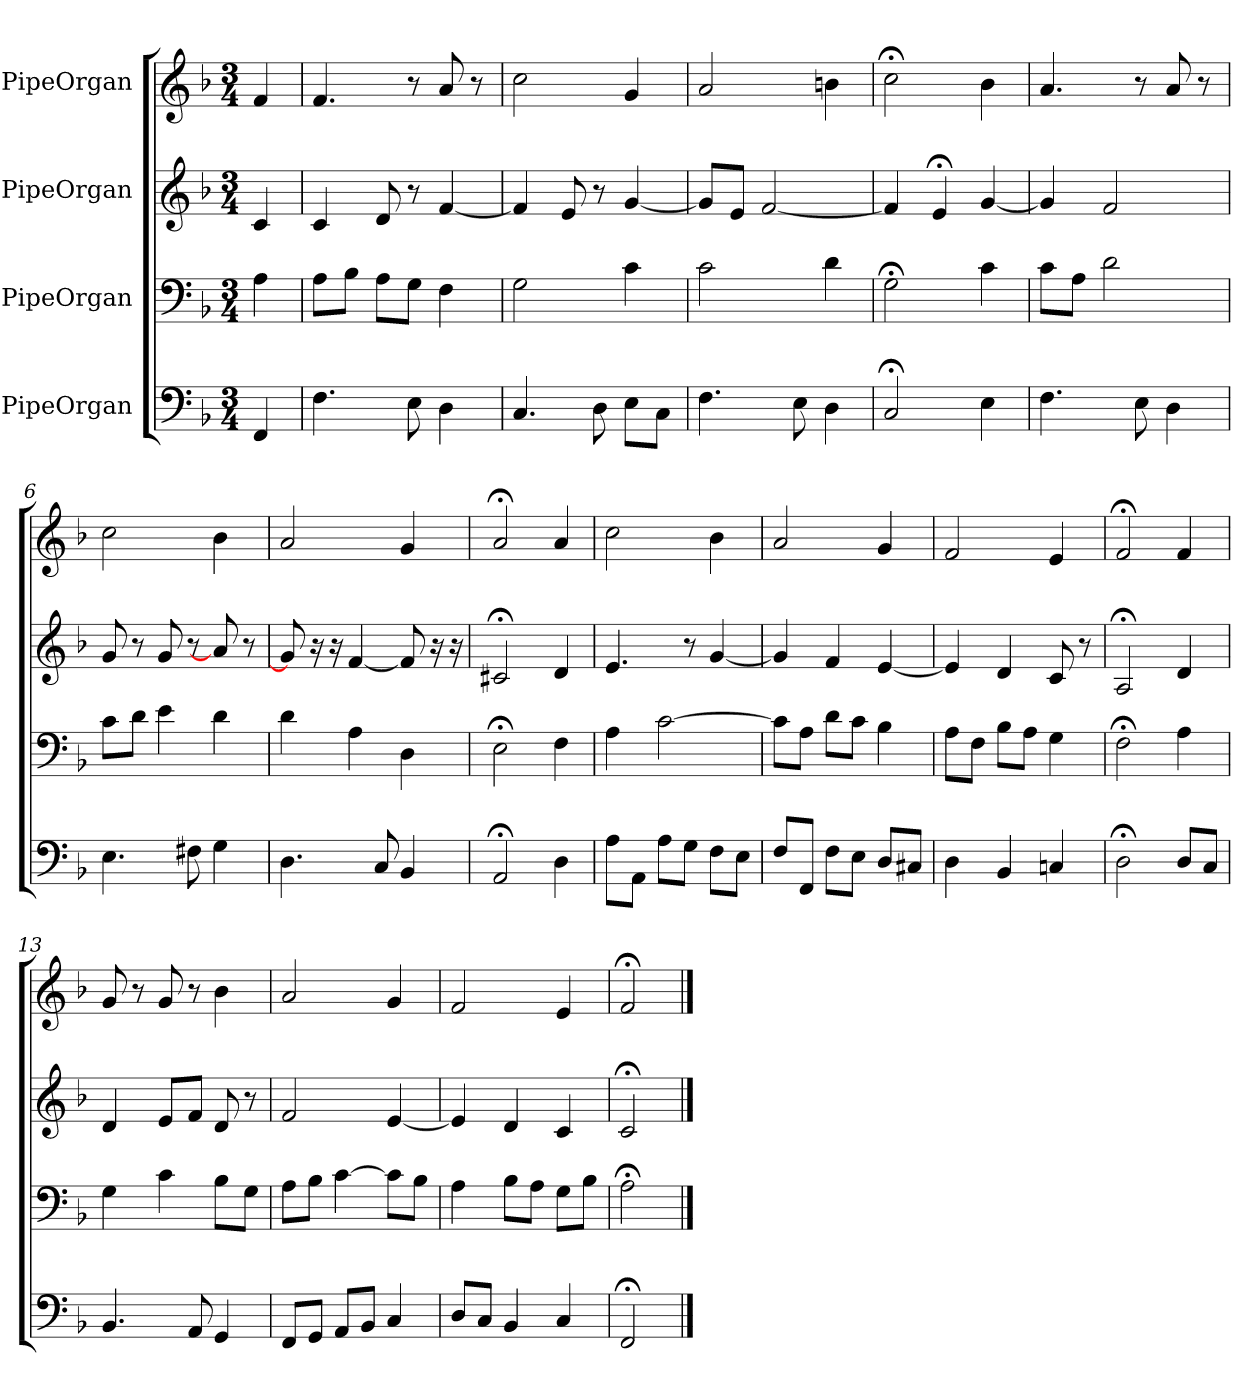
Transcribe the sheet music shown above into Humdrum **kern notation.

**kern	**kern	**kern	**kern
*part4	*part3	*part2	*part1
*staff4	*staff3	*staff2	*staff1
*I"PipeOrgan	*I"PipeOrgan	*I"PipeOrgan	*I"PipeOrgan
*k[b-]	*k[b-]	*k[b-]	*k[b-]
*F:	*F:	*F:	*F:
*M3/4	*M3/4	*M3/4	*M3/4
*MM60	*MM60	*MM60	*MM60
=	=	=	=
4FF	4A	4c	4f
=1	=1	=1	=1
4.F	8AL	4c	4.f
.	8B-J	.	.
.	8AL	8d	.
8E	8GJ	8r	8r
4D	4F	[4f	8a
.	.	.	8r
=2	=2	=2	=2
4.C	2G	4f]	2cc
.	.	8e	.
8D	.	8r	.
8EL	4c	[4g	4g
8CJ	.	.	.
=3	=3	=3	=3
4.F	2c	8gL]	2a
.	.	8eJ	.
.	.	[2f	.
8E	.	.	.
4D	4d	.	4bn
=4	=4	=4	=4
2C;<	2G;<	4f]	2cc;<
.	.	4e;<	.
4E	4c	[4g	4b-
=5	=5	=5	=5
4.F	8cL	4g]	4.a
.	8AJ	.	.
.	2d	2f	.
8E	.	.	8r
4D	.	.	8a
.	.	.	8r
=6	=6	=6	=6
4.E	8cL	8g	2cc
.	8dJ	8r	.
.	4e	8g	.
8F#X	.	8r	.
4G	4d	8a]	4b-
.	.	8r	.
=7	=7	=7	=7
4.D	4d	8g]	2a
.	.	16r	.
.	.	16r	.
.	4A	[4f	.
8C	.	.	.
4BB-	4D	8f]	4g
.	.	16r	.
.	.	16r	.
=8	=8	=8	=8
2AA;<	2E;<	2c#X;<	2a;<
4D	4F	4d	4a
=9	=9	=9	=9
8AL	4A	4.e	2cc
8AAJ	.	.	.
8AL	[2c	.	.
8GJ	.	8r	.
8FL	.	[4g	4b-
8EJ	.	.	.
=10	=10	=10	=10
8FL	8cL]	4g]	2a
8FFJ	8AJ	.	.
8FL	8dL	4f	.
8EJ	8cJ	.	.
8DL	4B-	[4e	4g
8C#XJ	.	.	.
=11	=11	=11	=11
4D	8AL	4e]	2f
.	8FJ	.	.
4BB-	8B-L	4d	.
.	8AJ	.	.
4Cn	4G	8c	4e
.	.	8r	.
=12	=12	=12	=12
2D;<	2F;<	2A;<	2f;<
8DL	4A	4d	4f
8CJ	.	.	.
=13	=13	=13	=13
4.BB-	4G	4d	8g
.	.	.	8r
.	4c	8eL	8g
8AA	.	8fJ	8r
4GG	8B-L	8d	4b-
.	8GJ	8r	.
=14	=14	=14	=14
8FFL	8AL	2f	2a
8GGJ	8B-J	.	.
8AAL	[4c	.	.
8BB-J	.	.	.
4C	8cL]	[4e	4g
.	8B-J	.	.
=15	=15	=15	=15
8DL	4A	4e]	2f
8CJ	.	.	.
4BB-	8B-L	4d	.
.	8AJ	.	.
4C	8GL	4c	4e
.	8B-J	.	.
=16	=16	=16	=16
2FF;<	2A;<	2c;<	2f;<
==	==	==	==
*-	*-	*-	*-
